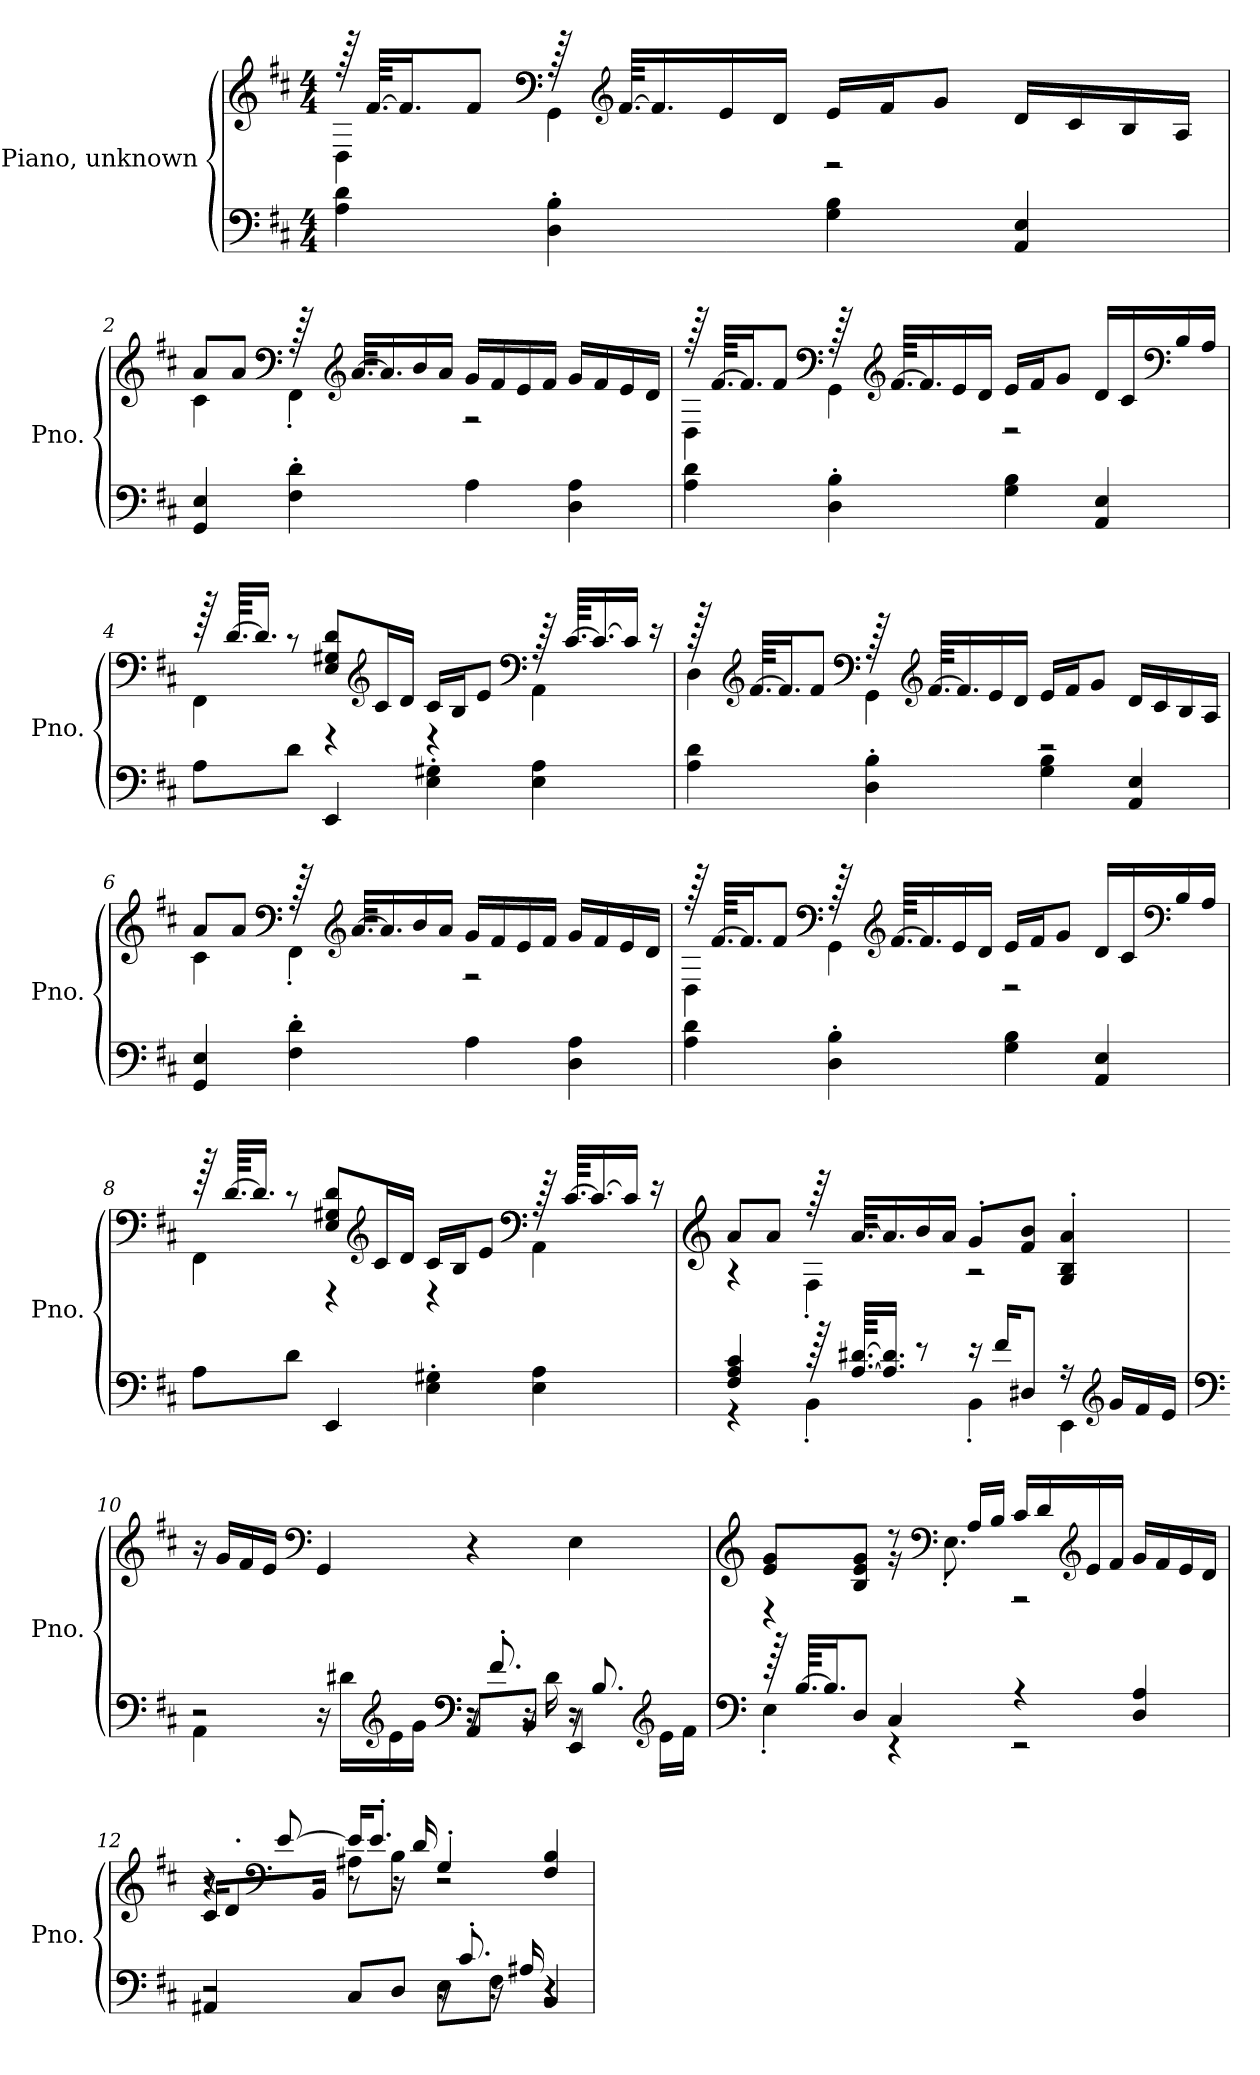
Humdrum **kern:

**kern	**kern
*part1	*part1
*staff2	*staff1
*I"Piano, unknown	*
*I'Pno.	*
*clefF4	*clefG2
*k[f#c#]	*k[f#c#]
*M4/4	*M4/4
*MM120	*MM120
=1	=1
*	*^
4A\ 4d\	128r	4D\
.	[64.f#/KKLL	.
.	16.f#/J]	.
.	8f#/J	.
*	*clefF4	*
4D\' 4B\'	128r	4GG\
*	*clefG2	*
.	[64.f#/KKLL	.
.	16.f#/]	.
.	16e/	.
.	16d/JJ	.
4G\ 4B\	16e/LL	2r
.	16f#/J	.
.	8g/J	.
4AA/ 4E/	16d/LL	.
.	16c#/	.
.	16B/	.
.	16A/JJ	.
=2	=2	=2
4GG/ 4E/	8a/L	4c#\
.	8a/J	.
*	*clefF4	*
4F#\' 4d\'	128r	4FF#'\
*	*clefG2	*
.	[64.a/KKLL	.
.	16.a/]	.
.	16b/	.
.	16a/JJ	.
4A\	16g/LL	2r
.	16f#/	.
.	16e/	.
.	16f#/JJ	.
4D\ 4A\	16g/LL	.
.	16f#/	.
.	16e/	.
.	16d/JJ	.
!!LO:LB:g=z	!!
=3	=3	=3
4A\ 4d\	128r	4D\
.	[64.f#/KKLL	.
.	16.f#/J]	.
.	8f#/J	.
*	*clefF4	*
4D\' 4B\'	128r	4GG\
*	*clefG2	*
.	[64.f#/KKLL	.
.	16.f#/]	.
.	16e/	.
.	16d/JJ	.
4G\ 4B\	16e/LL	2r
.	16f#/J	.
.	8g/J	.
4AA/ 4E/	16d/LL	.
.	16c#/	.
*	*clefF4	*
.	16B/	.
.	16A/JJ	.
!!LO:LB:g=z	!!
=4	=4	=4
8A\L	128r	4FF#\
.	[64.d/KKLL	.
.	16.d/JJ]	.
8d\J	8r	.
4EE/	8E/ 8G#X/ 8d/L	4r
*	*clefG2	*
.	16c#/L	.
.	16d/JJ	.
4E\' 4G#X\'	16c#/LL	4r
.	16B/J	.
.	8e/J	.
*	*clefF4	*
4E\ 4A\	128r	4AA\
.	[64.c#/KKLL	.
.	16.c#/_	.
.	16c#/JJ]	.
.	16r	.
!!LO:LB:g=z	!!
=5	=5	=5
4A\ 4d\	128r	4D\
*	*clefG2	*
.	[64.f#/KKLL	.
.	16.f#/J]	.
.	8f#/J	.
*	*clefF4	*
4D\' 4B\'	128r	4GG\
*	*clefG2	*
.	[64.f#/KKLL	.
.	16.f#/]	.
.	16e/	.
.	16d/JJ	.
4G\ 4B\	16e/LL	2r
.	16f#/J	.
.	8g/J	.
4AA/ 4E/	16d/LL	.
.	16c#/	.
.	16B/	.
.	16A/JJ	.
=6	=6	=6
4GG/ 4E/	8a/L	4c#\
.	8a/J	.
*	*clefF4	*
4F#\' 4d\'	128r	4FF#'\
*	*clefG2	*
.	[64.a/KKLL	.
.	16.a/]	.
.	16b/	.
.	16a/JJ	.
4A\	16g/LL	2r
.	16f#/	.
.	16e/	.
.	16f#/JJ	.
4D\ 4A\	16g/LL	.
.	16f#/	.
.	16e/	.
.	16d/JJ	.
!!LO:LB:g=z	!!
=7	=7	=7
4A\ 4d\	128r	4D\
.	[64.f#/KKLL	.
.	16.f#/J]	.
.	8f#/J	.
*	*clefF4	*
4D\' 4B\'	128r	4GG\
*	*clefG2	*
.	[64.f#/KKLL	.
.	16.f#/]	.
.	16e/	.
.	16d/JJ	.
4G\ 4B\	16e/LL	2r
.	16f#/J	.
.	8g/J	.
4AA/ 4E/	16d/LL	.
.	16c#/	.
*	*clefF4	*
.	16B/	.
.	16A/JJ	.
!!LO:LB:g=z	!!
=8	=8	=8
8A\L	128r	4FF#\
.	[64.d/KKLL	.
.	16.d/JJ]	.
8d\J	8r	.
4EE/	8E/ 8G#X/ 8d/L	4r
*	*clefG2	*
.	16c#/L	.
.	16d/JJ	.
4E\' 4G#X\'	16c#/LL	4r
.	16B/J	.
.	8e/J	.
*	*clefF4	*
4E\ 4A\	128r	4AA\
.	[64.c#/KKLL	.
.	16.c#/_	.
.	16c#/JJ]	.
.	16r	.
=9	=9	=9
*	*clefG2	*
*^	*	*
4F#/ 4A/ 4c#/	4r	8a/L	4r
.	.	8a/J	.
128r	4BB'\	128r	4F#'\
[64.A/ [64.d#X/KKLL	.	[64.a/KKLL	.
16.A/] 16.d#/]JJ	.	16.a/]	.
8r	.	16b/	.
.	.	16a/JJ	.
16r	4BB'\	8g'/L	2r
16f#/KL	.	.	.
8D#X/J	.	8f#/ 8b/J	.
16r	4EE\	4G/' 4B/' 4a/'	.
*clefG2	*	*	*
16g/LL	.	.	.
16f#/	.	.	.
16e/JJ	.	.	.
*v	*v	*	*
*	*v	*v
!!LO:PB:g=z
=10	=10
*clefF4	*
*^	*
*	*^	*
2r	4AA\	2r	16r
.	.	.	16g/LL
.	.	.	16f#/
.	.	.	16e/JJ
*	*	*	*clefF4
.	16r	.	4GG/
.	16d#X\LL	.	.
*clefG2	*	*	*
.	16e\	.	.
.	16g\JJ	.	.
*clefF4	*	*	*
16r	8r	8AA/L	4r
8.f#'/	.	.	.
.	16r	8BB/J	.
.	16d#\	.	.
16r	8r	4EE/	4E\
8.B/	.	.	.
*clefG2	*	*	*
.	16e\LL	.	.
.	16f#\JJ	.	.
*v	*v	*v	*
!!LO:LB:g=z
=11	=11
*clefF4	*clefG2
*^	*^
128r	4E'\	8e/ 8g/L	4r
[64.B/KKLL	.	.	.
16.B/J]	.	.	.
8D/J	.	8B/ 8e/ 8g/J	.
4C#/	4r	8r	16r
*	*	*clefF4	*
.	.	.	8.E'\
.	.	16A/LL	.
.	.	16B/JJ	.
4r	2r	16c#/LL	2r
.	.	16d/	.
*	*	*clefG2	*
.	.	16e/	.
.	.	16f#/JJ	.
4D/ 4A/	.	16g/LL	.
.	.	16f#/	.
.	.	16e/	.
.	.	16d/JJ	.
=12	=12	=12	=12
*	*^	*	*^
2r	2r	4AA#X/	8r	4r	16c#/KL
.	.	.	.	.	8d'/
*	*	*	*clefF4	*	*
.	.	.	[8e/	.	.
.	.	.	.	.	16BB/Jk
.	.	8C#/L	16e/KL]	8A#X\L	8r
.	.	.	8.e'/J	.	.
.	.	8D/J	.	8B\J	16r
.	.	.	.	.	16d/
16r	8E\L	8r	2r	2r	4G'/
8.c#'/	.	.	.	.	.
.	8F#\J	16r	.	.	.
.	.	16A#X/	.	.	.
4r	4r	4BB/	.	.	4F#/ 4B/
*v	*v	*v	*	*	*
*	*v	*v	*v
=	=
*-	*-
